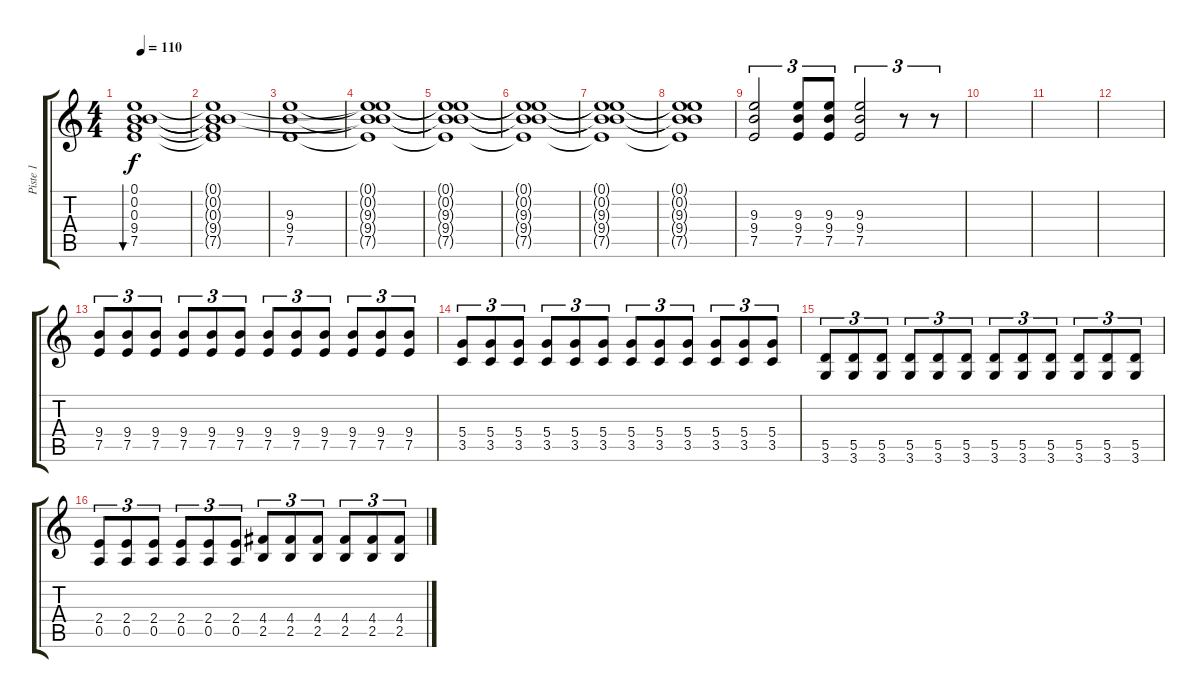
\track ("Piste 1" "Piste 1") {instrument distortionguitar}
\staff {score tabs}
\tuning (E4 B3 G3 D3 A2 E2) {hide}
\ts (4 4)
\tempo 110
\clef g2
\ks c
(0.1 0.2 0.3 9.4 7.5).1{bu 480 dy f instrument distortionguitar} |
(0.1{t} 0.2{t} 0.3{t} 9.4{t} 7.5{t}).1 |
(9.3 9.4 7.5).1{volume 12} |
(0.1{t} 0.2{t} 9.3{t} 9.4{t} 7.5{t}).1{volume 10} |
(0.1{t} 0.2{t} 9.3{t} 9.4{t} 7.5{t}).1{volume 8} |
(0.1{t} 0.2{t} 9.3{t} 9.4{t} 7.5{t}).1{volume 6} |
(0.1{t} 0.2{t} 9.3{t} 9.4{t} 7.5{t}).1{volume 3} |
(0.1{t} 0.2{t} 9.3{t} 9.4{t} 7.5{t}).1 |
(9.3 9.4 7.5).2{tu (3 2) volume 14} (9.3 9.4 7.5).8{tu (3 2)} (9.3 9.4 7.5).8{tu (3 2)} (9.3 9.4 7.5).2{tu (3 2)} r.8{tu (3 2)} r.8{tu (3 2)} |
|
|
|
(9.4 7.5).8{tu (3 2) volume 5} (9.4 7.5).8{tu (3 2)} (9.4 7.5).8{tu (3 2)} (9.4 7.5).8{tu (3 2)} (9.4 7.5).8{tu (3 2)} (9.4 7.5).8{tu (3 2)} (9.4 7.5).8{tu (3 2)} (9.4 7.5).8{tu (3 2)} (9.4 7.5).8{tu (3 2)} (9.4 7.5).8{tu (3 2)} (9.4 7.5).8{tu (3 2)} (9.4 7.5).8{tu (3 2)} |
(5.4 3.5).8{tu (3 2)} (5.4 3.5).8{tu (3 2)} (5.4 3.5).8{tu (3 2)} (5.4 3.5).8{tu (3 2)} (5.4 3.5).8{tu (3 2)} (5.4 3.5).8{tu (3 2)} (5.4 3.5).8{tu (3 2)} (5.4 3.5).8{tu (3 2)} (5.4 3.5).8{tu (3 2)} (5.4 3.5).8{tu (3 2)} (5.4 3.5).8{tu (3 2)} (5.4 3.5).8{tu (3 2)} |
(5.5 3.6).8{tu (3 2)} (5.5 3.6).8{tu (3 2)} (5.5 3.6).8{tu (3 2)} (5.5 3.6).8{tu (3 2)} (5.5 3.6).8{tu (3 2)} (5.5 3.6).8{tu (3 2)} (5.5 3.6).8{tu (3 2)} (5.5 3.6).8{tu (3 2)} (5.5 3.6).8{tu (3 2)} (5.5 3.6).8{tu (3 2)} (5.5 3.6).8{tu (3 2)} (5.5 3.6).8{tu (3 2)} |
(2.4 0.5).8{tu (3 2)} (2.4 0.5).8{tu (3 2)} (2.4 0.5).8{tu (3 2)} (2.4 0.5).8{tu (3 2)} (2.4 0.5).8{tu (3 2)} (2.4 0.5).8{tu (3 2)} (4.4 2.5).8{tu (3 2)} (4.4 2.5).8{tu (3 2)} (4.4 2.5).8{tu (3 2)} (4.4 2.5).8{tu (3 2)} (4.4 2.5).8{tu (3 2)} (4.4 2.5).8{tu (3 2)}
